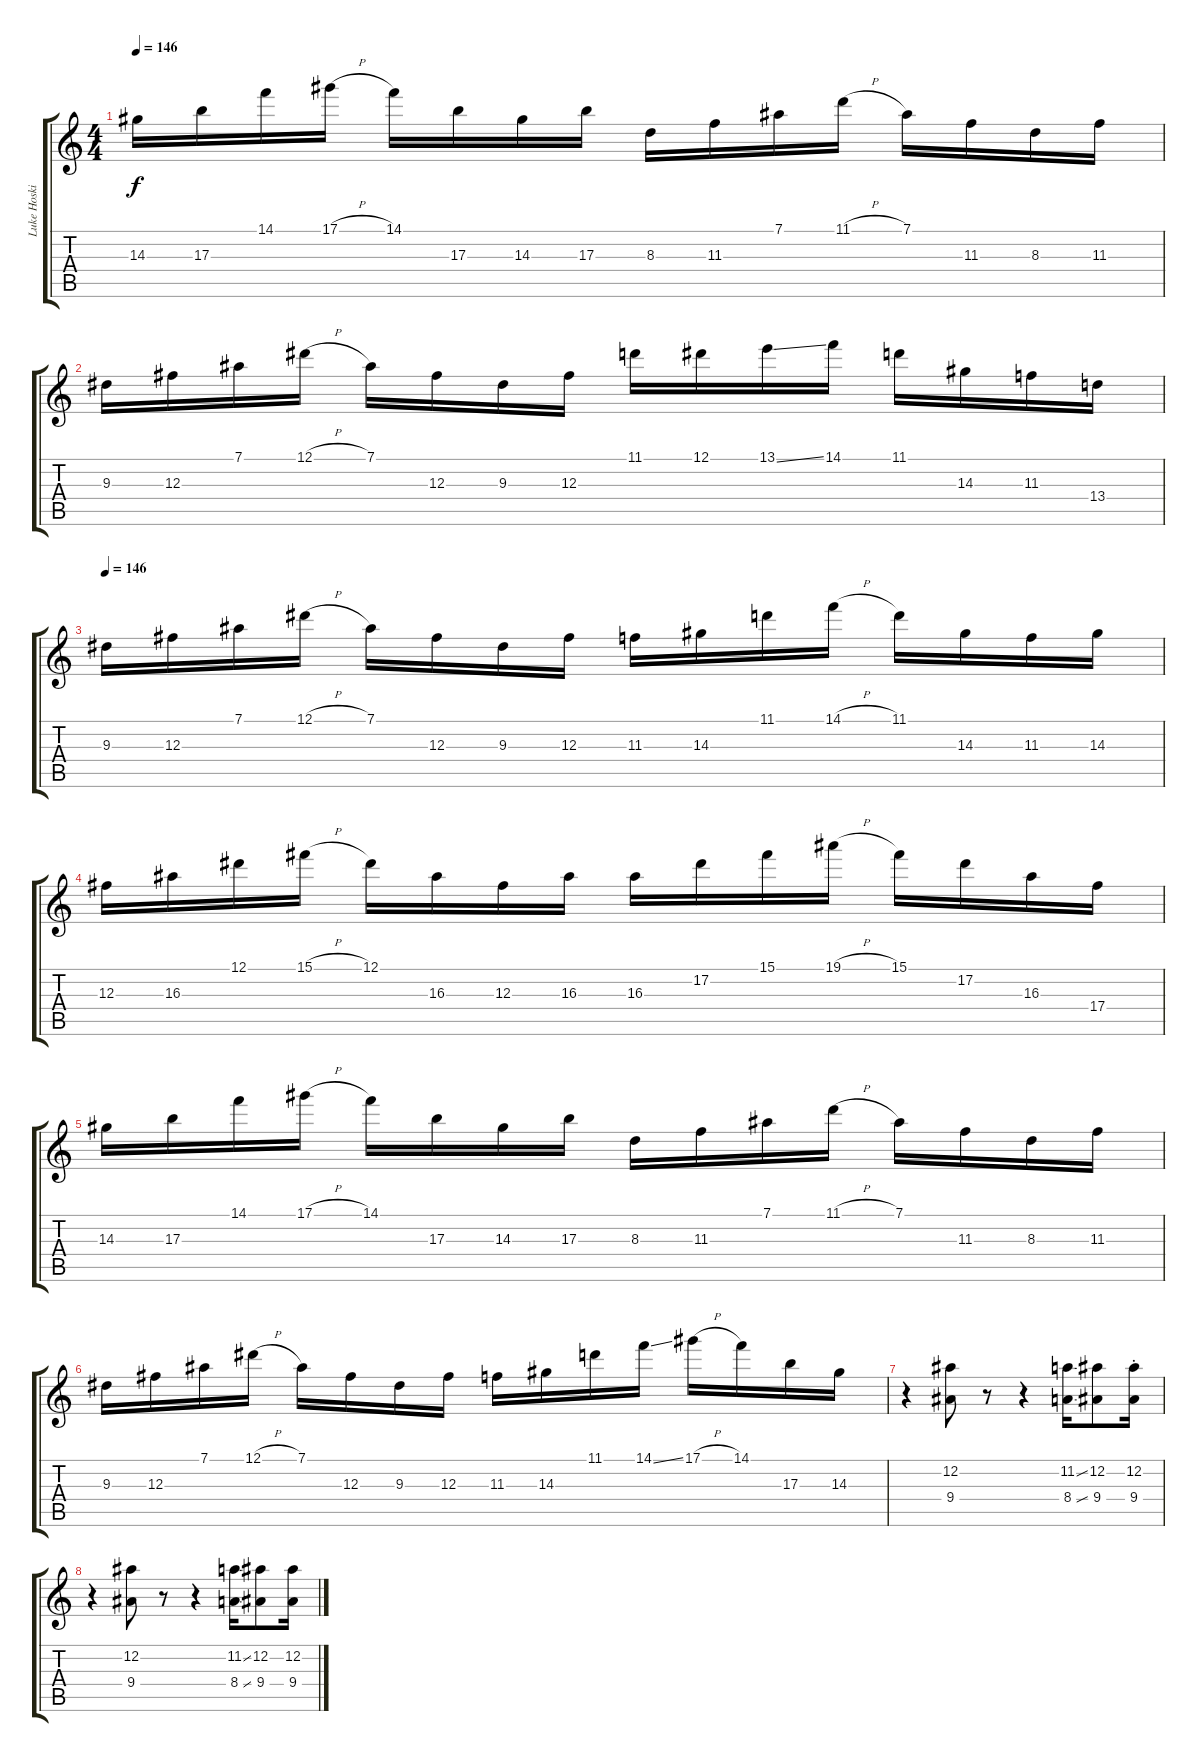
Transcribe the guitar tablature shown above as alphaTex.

\track ("Luke Hoskin" "Luke Hoski") {instrument distortionguitar}
\staff {score tabs}
\tuning (Eb4 Bb3 Gb3 Db3 Ab2 Eb2) {hide}
\ts (4 4)
\tempo 146
\clef g2
\ks c
14.3.16{dy f} 17.3.16 14.1.16 17.1{h}.16 14.1.16 17.3.16 14.3.16 17.3.16 8.3.16 11.3.16 7.1.16 11.1{h}.16 7.1.16 11.3.16 8.3.16 11.3.16 |
9.3.16 12.3.16 7.1.16 12.1{h}.16 7.1.16 12.3.16 9.3.16 12.3.16 11.1.16 12.1.16 13.1{ss}.16 14.1.16 11.1.16 14.3.16 11.3.16 13.4.16 |
\tempo 146
9.3.16 12.3.16 7.1.16 12.1{h}.16 7.1.16 12.3.16 9.3.16 12.3.16 11.3.16 14.3.16 11.1.16 14.1{h}.16 11.1.16 14.3.16 11.3.16 14.3.16 |
12.3.16 16.3.16 12.1.16 15.1{h}.16 12.1.16 16.3.16 12.3.16 16.3.16 16.3.16 17.2.16 15.1.16 19.1{h}.16 15.1.16 17.2.16 16.3.16 17.4.16 |
14.3.16 17.3.16 14.1.16 17.1{h}.16 14.1.16 17.3.16 14.3.16 17.3.16 8.3.16 11.3.16 7.1.16 11.1{h}.16 7.1.16 11.3.16 8.3.16 11.3.16 |
9.3.16 12.3.16 7.1.16 12.1{h}.16 7.1.16 12.3.16 9.3.16 12.3.16 11.3.16 14.3.16 11.1.16 14.1{ss}.16 17.1{h}.16 14.1.16 17.3.16 14.3.16 |
r.4 (12.2 9.4).8 r.8 r.4 (11.2{ss} 8.4{ss}).16 (12.2 9.4).8 (12.2{st} 9.4{st}).16 |
r.4 (12.2 9.4).8 r.8 r.4 (11.2{ss} 8.4{ss}).16 (12.2 9.4).8 (12.2 9.4).16
